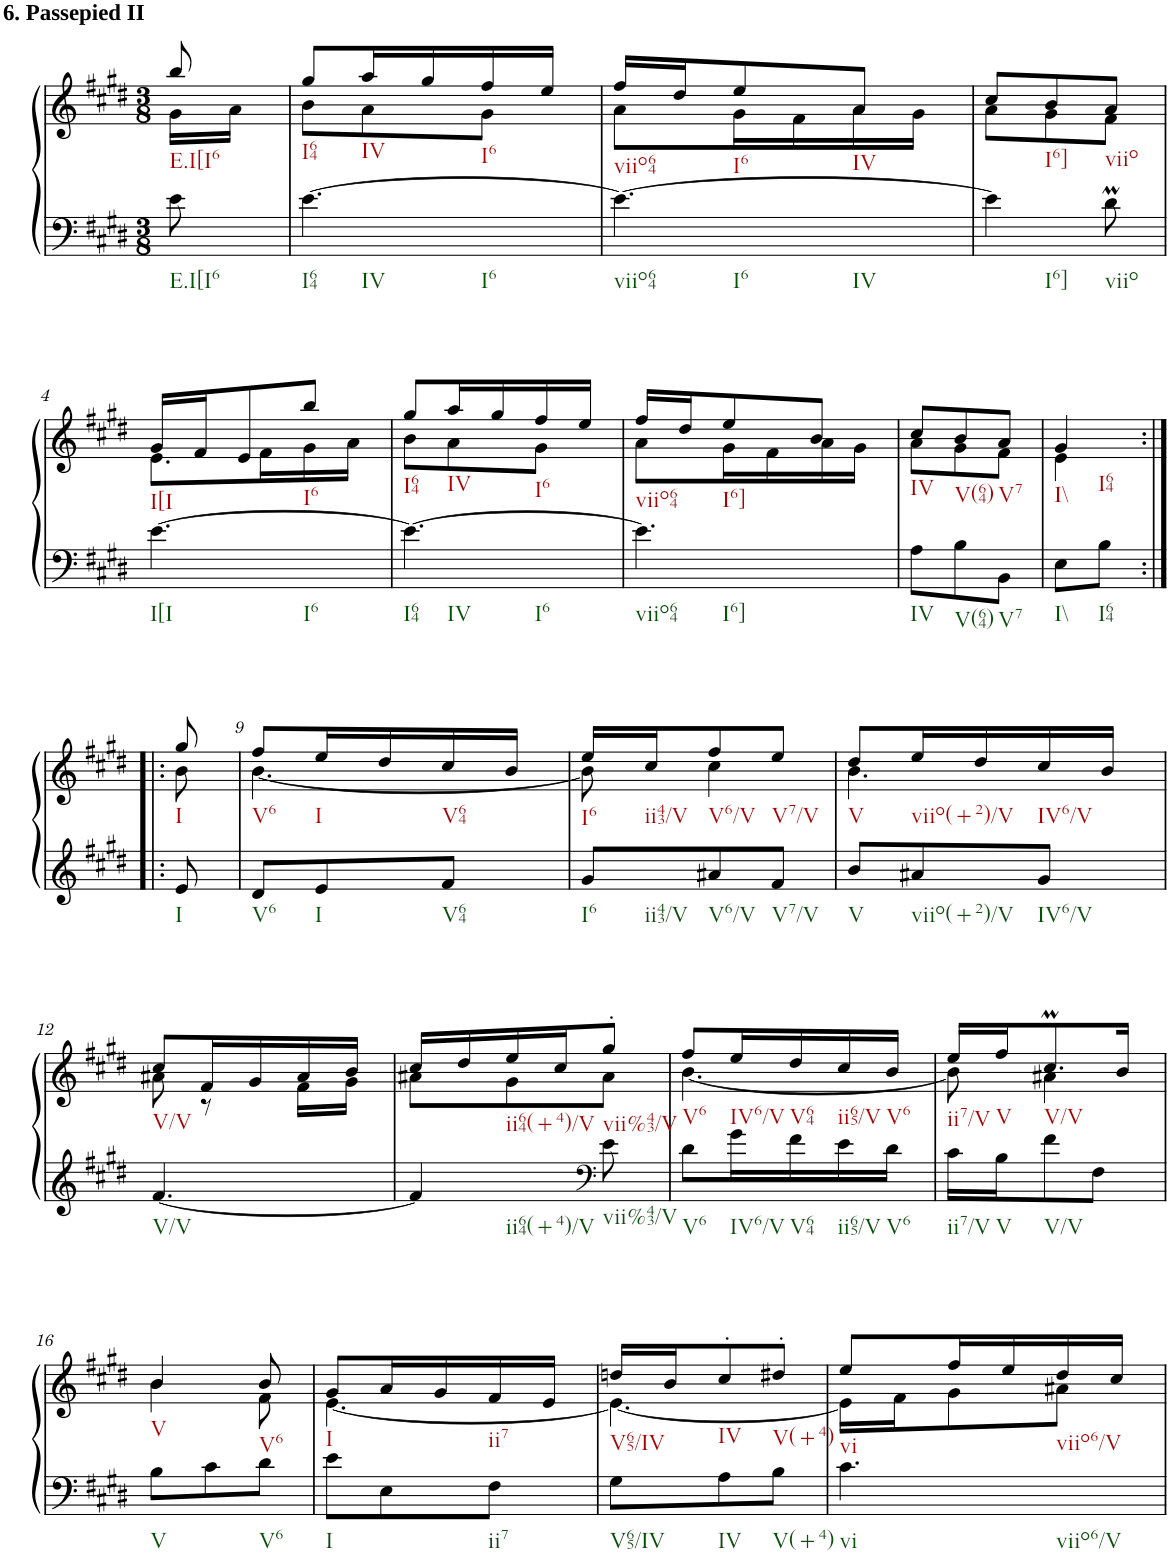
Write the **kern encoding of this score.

**kern	**kern
*part1	*part1
*staff2	*staff1
*I"unbenannt9	*
*clefF4	*clefG2
*k[f#c#g#d#]	*k[f#c#g#d#]
*M3/8	*M3/8
=	=
*	*^
!	!LO:TX:a:B:t=6. Passepied II	!
8e\	8bb/	16g#\LL
.	.	16a\JJ
=1	=1	=1
[4.e\	8gg#/L	8b\L
.	16aa/L	8a\
.	16gg#/	.
.	16ff#/	8g#\J
.	16ee/JJ	.
=2	=2	=2
4.e\_	16ff#/LL	8a\L
.	16dd#/J	.
.	8ee/	16g#\L
.	.	16f#\
.	8a/J	16a\
.	.	16g#\JJ
=3	=3	=3
4e\]	8cc#/L	8a\L
.	8b/	8g#\
8d#m\	8a/J	8f#\J
!!LO:LB:g=z	!!
=4	=4	=4
[4.e\	16g#/LL	8.e\L
.	16f#/J	.
.	8e/	.
.	.	16f#\L
.	8bb/J	16g#\
.	.	16a\JJ
=5	=5	=5
4.e\_	8gg#/L	8b\L
.	16aa/L	8a\
.	16gg#/	.
.	16ff#/	8g#\J
.	16ee/JJ	.
=6	=6	=6
4.e\]	16ff#/LL	8a\L
.	16dd#/J	.
.	8ee/	16g#\L
.	.	16f#\
.	8b/J	16a\
.	.	16g#\JJ
=7	=7	=7
8A\L	8cc#/L	8a\L
8B\	8b/	8g#\
8BB\J	8a/J	8f#\J
=8	=8	=8
8E\L	4g#/	4e\
8B\J	.	.
!!LO:LB:g=z	!!
=8X1:|!|:	=8X1:|!|:	=8X1:|!|:
8e/	8gg#/	8b\
=9	=9	=9
8d#/L	8ff#/L	[4.b\
8e/	16ee/L	.
.	16dd#/	.
8f#/J	16cc#/	.
.	16b/JJ	.
=10	=10	=10
8g#/L	16ee/LL	8b\]
.	16cc#/J	.
8a#X/	8ff#/	4cc#\
8f#/J	8ee/J	.
=11	=11	=11
8b/L	8dd#/L	4.b\
8a#X/	16ee/L	.
.	16dd#/	.
8g#/J	16cc#/	.
.	16b/JJ	.
!!LO:LB:g=z	!!
=12	=12	=12
[4.f#/	8cc#/L	8a#X\
.	16f#/L	8r
.	16g#/	.
.	16a#/	16f#\LL
.	16b/JJ	16g#\JJ
=13	=13	=13
4f#/]	16cc#/LL	8a#X\L
.	16dd#/	.
.	16ee/	8g#\
.	16cc#/J	.
*clefF4	*	*
8e\	8gg#'/J	8a#\J
=14	=14	=14
8d#\L	8ff#/L	[4.b\
16g#\L	16ee/L	.
16f#\	16dd#/	.
16e\	16cc#/	.
16d#\JJ	16b/JJ	.
=15	=15	=15
16c#\LL	16ee/LL	8b\]
16B\J	16ff#/J	.
8f#\	8.cc#M/	4a#X\
8F#\J	.	.
.	16b/Jk	.
!!LO:LB:g=z	!!
=16	=16	=16
8B\L	4b/	4b\
8c#\	.	.
8d#\J	8b/	8f#\
=17	=17	=17
8e\L	8g#/L	[4.e\
8E\	16a/L	.
.	16g#/	.
8F#\J	16f#/	.
.	16e/JJ	.
=18	=18	=18
8G#\L	16ddn/LL	4.e\_
.	16b/J	.
8A\	8cc#'/	.
8B\J	8dd#X'/J	.
=19	=19	=19
4.c#\	8ee/L	16e\LL]
.	.	16f#\J
.	16ff#/L	8g#\
.	16ee/	.
.	16dd#/	8a#X\J
.	16cc#/JJ	.
*	*v	*v
=	=
*-	*-
